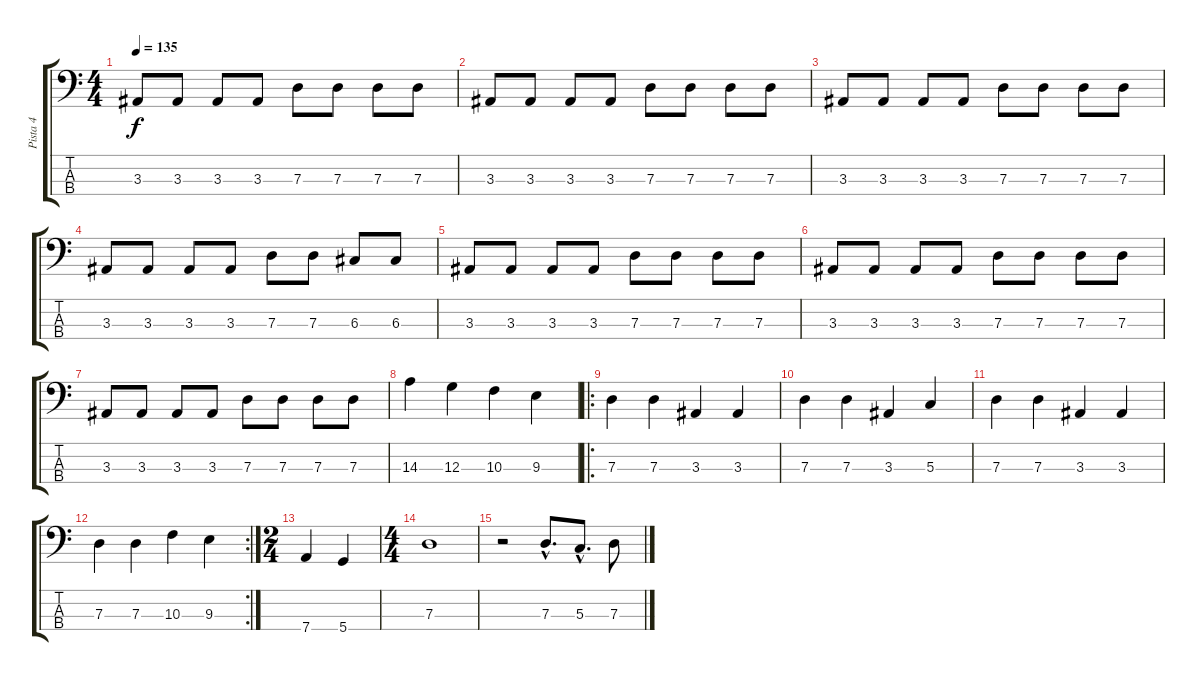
\track ("Pista 4" "Pista 4") {instrument electricbassfinger}
\staff {score tabs}
\tuning (F2 C2 G1 D1) {hide}
\ts (4 4)
\tempo 135
\clef f4
\ks c
3.3.8{dy f} 3.3.8 3.3.8 3.3.8 7.3.8 7.3.8 7.3.8 7.3.8 |
3.3.8 3.3.8 3.3.8 3.3.8 7.3.8 7.3.8 7.3.8 7.3.8 |
3.3.8 3.3.8 3.3.8 3.3.8 7.3.8 7.3.8 7.3.8 7.3.8 |
3.3.8 3.3.8 3.3.8 3.3.8 7.3.8 7.3.8 6.3.8 6.3.8 |
3.3.8 3.3.8 3.3.8 3.3.8 7.3.8 7.3.8 7.3.8 7.3.8 |
3.3.8 3.3.8 3.3.8 3.3.8 7.3.8 7.3.8 7.3.8 7.3.8 |
3.3.8 3.3.8 3.3.8 3.3.8 7.3.8 7.3.8 7.3.8 7.3.8 |
14.3.4 12.3.4 10.3.4 9.3.4 |
\ro
7.3.4 7.3.4 3.3.4 3.3.4 |
7.3.4 7.3.4 3.3.4 5.3.4 |
7.3.4 7.3.4 3.3.4 3.3.4 |
\rc 2
7.3.4 7.3.4 10.3.4 9.3.4 |
\ts (2 4)
7.4.4 5.4.4 |
\ts (4 4)
7.3.1 |
r.2 7.3{hac}.8{d} 5.3{hac}.8{d} 7.3.8
